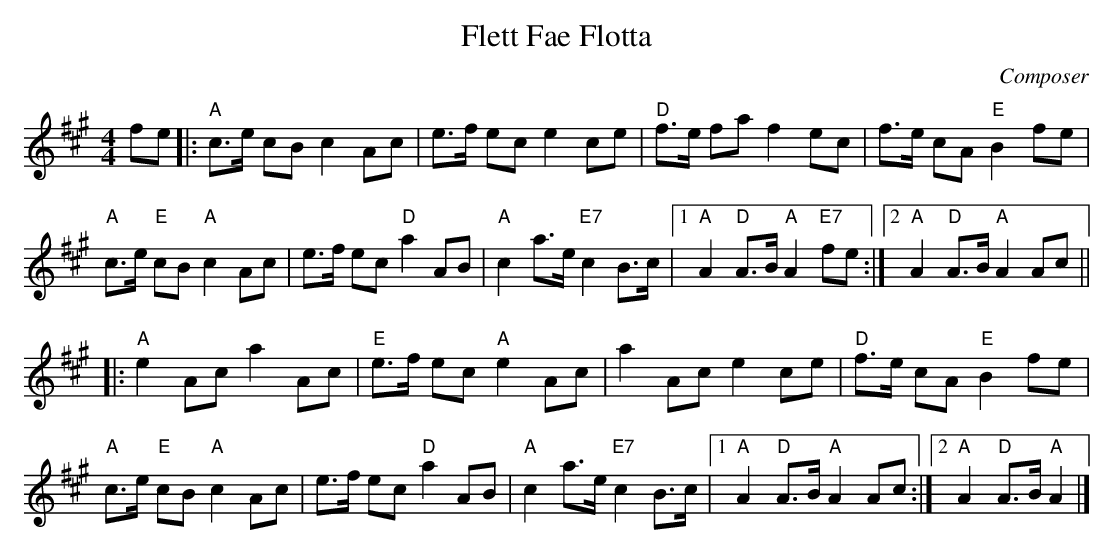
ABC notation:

X:1
T:Flett Fae Flotta
C:Composer
L:1/4
M:4/4
K:A
V:1
f/e/ |: "A" c/>e/ c/B/ c A/c/ | e/>f/ e/c/ e c/e/ | "D" f/>e/ f/a/ f e/c/ |  f/>e/ c/A/ "E" B f/e/ |
"A" c/>e/ "E" c/B/ "A" c A/c/ | e/>f/ e/c/ "D" a A/B/ | "A" c a/>e/ "E7" c B/>c/ |1  "A" A "D" A/>B/ "A" A "E7" f/e/ :|2 "A" A "D" A/>B/ "A" A A/c/ ||
|:"A" e A/c/ a A/c/ | "E" e/>f/ e/c/ "A" e A/c/ |  a A/c/ e c/e/ | "D" f/>e/ c/A/ "E" B f/e/ |
"A" c/>e/ "E" c/B/ "A" c A/c/ | e/>f/ e/c/ "D" a A/B/ |  "A" c a/>e/ "E7" c B/>c/ |1 "A" A "D" A/>B/ "A" A A/c/ :|2 "A" A "D" A/>B/ "A" A |]
